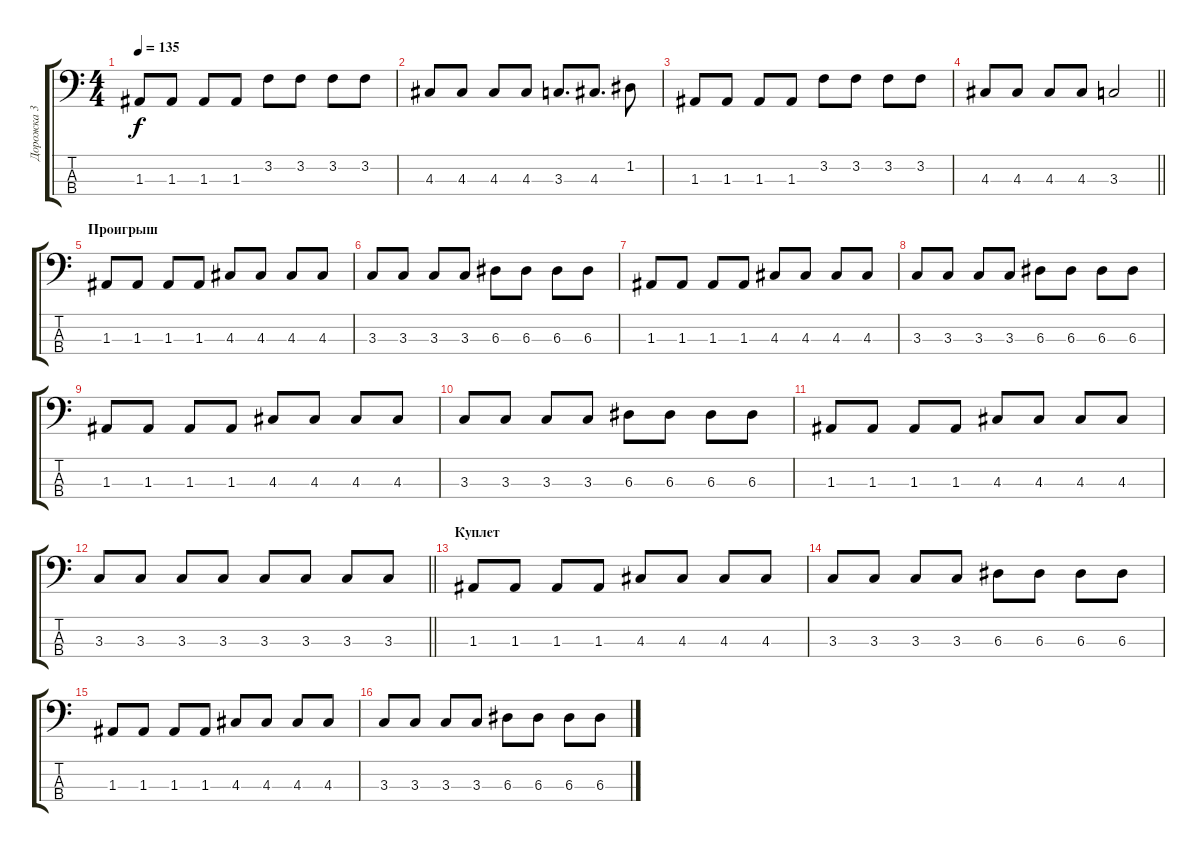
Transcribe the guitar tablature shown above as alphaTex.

\track ("Дорожка 3" "Дорожка 3") {instrument electricbassfinger}
\staff {score tabs}
\tuning (G2 D2 A1 E1) {hide}
\ts (4 4)
\tempo 135
\clef f4
\ks c
1.3.8{dy f} 1.3.8 1.3.8 1.3.8 3.2.8 3.2.8 3.2.8 3.2.8 |
4.3.8 4.3.8 4.3.8 4.3.8 3.3.8{d} 4.3.8{d} 1.2.8 |
1.3.8 1.3.8 1.3.8 1.3.8 3.2.8 3.2.8 3.2.8 3.2.8 |
\barLineRight lightlight
4.3.8 4.3.8 4.3.8 4.3.8 3.3.2 |
\section ("" "Проигрыш")
1.3.8 1.3.8 1.3.8 1.3.8 4.3.8 4.3.8 4.3.8 4.3.8 |
3.3.8 3.3.8 3.3.8 3.3.8 6.3.8 6.3.8 6.3.8 6.3.8 |
1.3.8 1.3.8 1.3.8 1.3.8 4.3.8 4.3.8 4.3.8 4.3.8 |
3.3.8 3.3.8 3.3.8 3.3.8 6.3.8 6.3.8 6.3.8 6.3.8 |
1.3.8 1.3.8 1.3.8 1.3.8 4.3.8 4.3.8 4.3.8 4.3.8 |
3.3.8 3.3.8 3.3.8 3.3.8 6.3.8 6.3.8 6.3.8 6.3.8 |
1.3.8 1.3.8 1.3.8 1.3.8 4.3.8 4.3.8 4.3.8 4.3.8 |
\barLineRight lightlight
3.3.8 3.3.8 3.3.8 3.3.8 3.3.8 3.3.8 3.3.8 3.3.8 |
\section ("" "Куплет")
1.3.8 1.3.8 1.3.8 1.3.8 4.3.8 4.3.8 4.3.8 4.3.8 |
3.3.8 3.3.8 3.3.8 3.3.8 6.3.8 6.3.8 6.3.8 6.3.8 |
1.3.8 1.3.8 1.3.8 1.3.8 4.3.8 4.3.8 4.3.8 4.3.8 |
3.3.8 3.3.8 3.3.8 3.3.8 6.3.8 6.3.8 6.3.8 6.3.8
